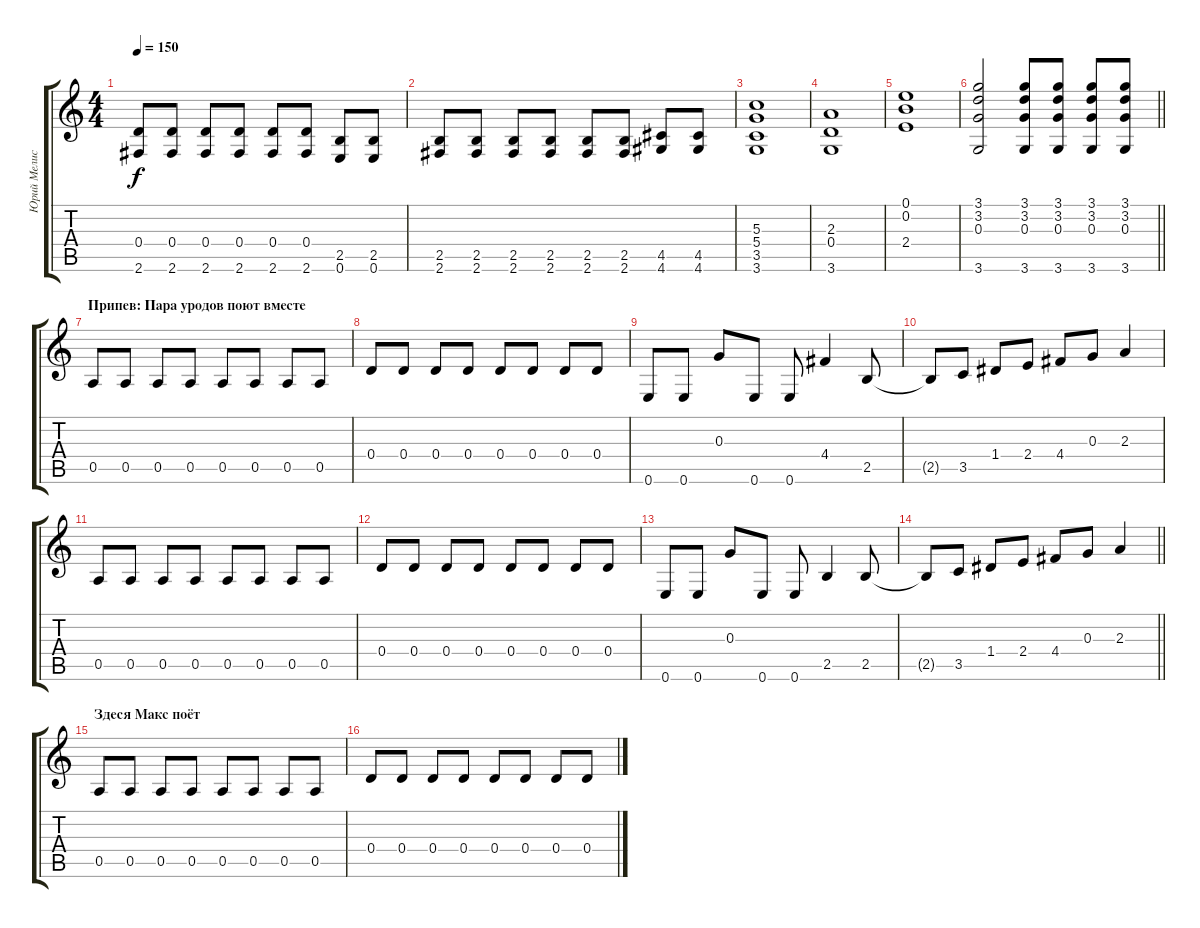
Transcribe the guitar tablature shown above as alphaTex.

\track ("Юрий Мелисов" "Юрий Мелис") {instrument overdrivenguitar}
\staff {score tabs}
\tuning (E4 B3 G3 D3 A2 E2) {hide}
\ts (4 4)
\tempo 150
\clef g2
\ks c
(0.4 2.6).8{dy f} (0.4 2.6).8 (0.4 2.6).8 (0.4 2.6).8 (0.4 2.6).8 (0.4 2.6).8 (2.5 0.6).8 (2.5 0.6).8 |
(2.5 2.6).8 (2.5 2.6).8 (2.5 2.6).8 (2.5 2.6).8 (2.5 2.6).8 (2.5 2.6).8 (4.5 4.6).8 (4.5 4.6).8 |
(5.3 5.4 3.5 3.6).1 |
(2.3 0.4 3.6).1 |
(0.1 0.2 2.4).1 |
\barLineRight lightlight
(3.1 3.2 0.3 3.6).2 (3.1 3.2 0.3 3.6).8 (3.1 3.2 0.3 3.6).8 (3.1 3.2 0.3 3.6).8 (3.1 3.2 0.3 3.6).8 |
\section ("" "Припев: Пара уродов поют вместе")
0.5.8 0.5.8 0.5.8 0.5.8 0.5.8 0.5.8 0.5.8 0.5.8 |
0.4.8 0.4.8 0.4.8 0.4.8 0.4.8 0.4.8 0.4.8 0.4.8 |
0.6.8 0.6.8 0.3.8 0.6.8 0.6.8 4.4.4 2.5.8 |
2.5{t}.8 3.5.8 1.4.8 2.4.8 4.4.8 0.3.8 2.3.4 |
0.5.8 0.5.8 0.5.8 0.5.8 0.5.8 0.5.8 0.5.8 0.5.8 |
0.4.8 0.4.8 0.4.8 0.4.8 0.4.8 0.4.8 0.4.8 0.4.8 |
0.6.8 0.6.8 0.3.8 0.6.8 0.6.8 2.5.4 2.5.8 |
\barLineRight lightlight
2.5{t}.8 3.5.8 1.4.8 2.4.8 4.4.8 0.3.8 2.3.4 |
\section ("" "Здеся Макс поёт")
0.5.8 0.5.8 0.5.8 0.5.8 0.5.8 0.5.8 0.5.8 0.5.8 |
0.4.8 0.4.8 0.4.8 0.4.8 0.4.8 0.4.8 0.4.8 0.4.8
